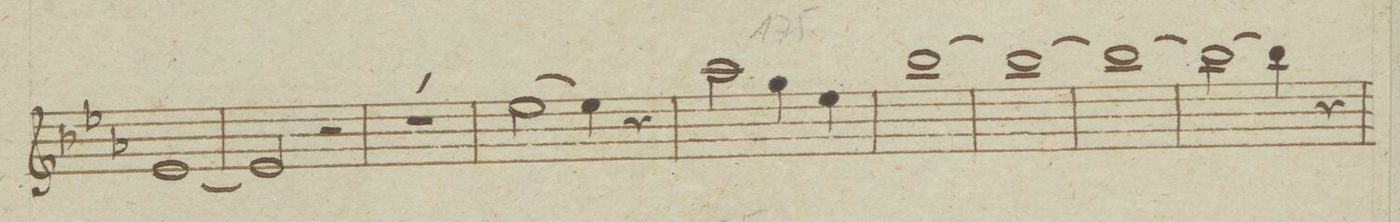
**kern	**dynam
*I"Flautto Secondo.	*
*clefG2	*
*k[b-e-a-]	*
*met(c)	*
*M4/4	*
[1e-	.
=168	=168
2e-/]	.
2r	.
=169	=169
1r	.
=170	=170
[2ee-\	.
4ee-\]	.
4r	.
=171	=171
2aa-\	.
4gg\	.
4ee-\	.
=172	=172
[1bb-	.
=173	=173
1bb-_	.
=174	=174
1bb-_	.
=175	=175
2bb-\_	.
4bb-\]	.
4r	.
=176	=176
*-	*-
